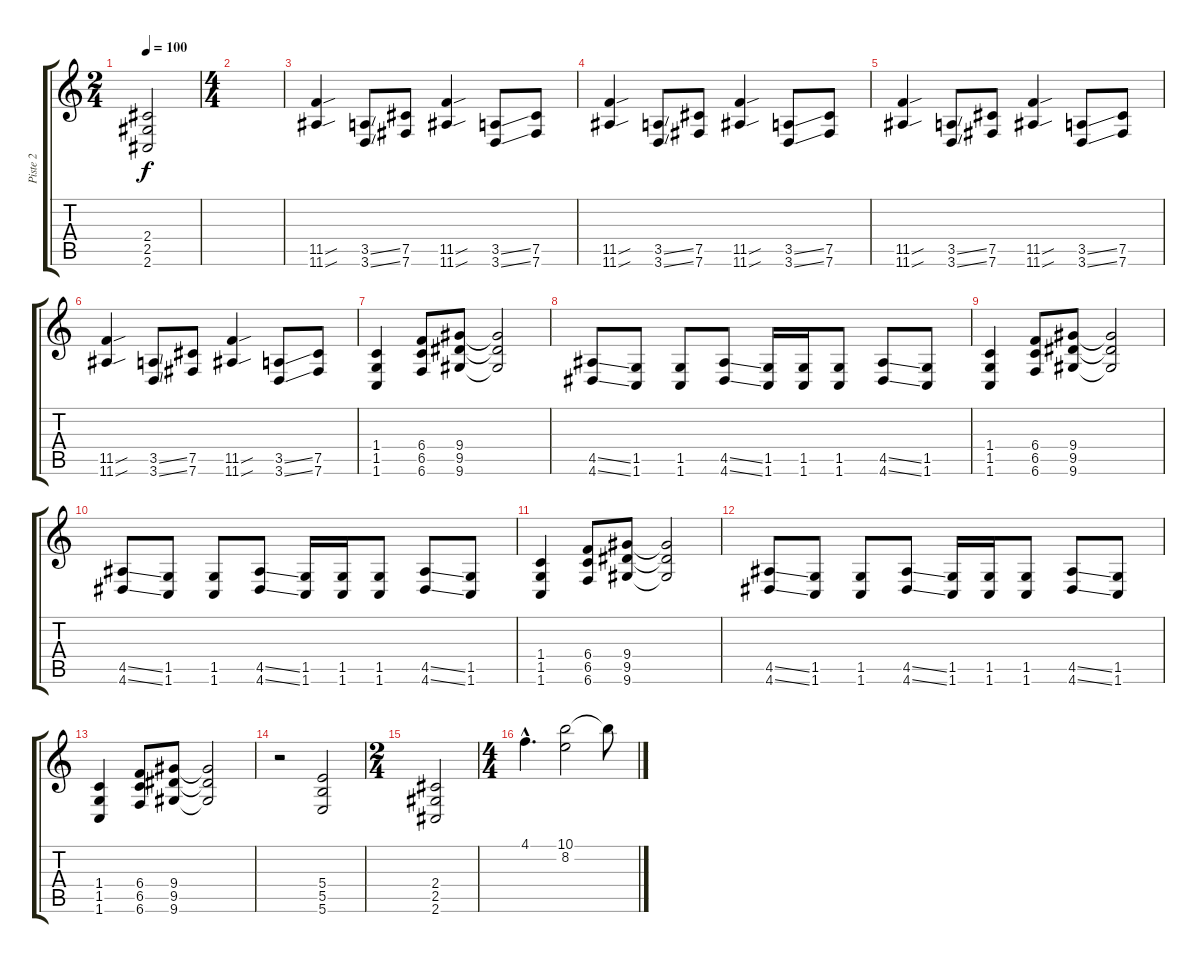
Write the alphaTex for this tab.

\track ("Piste 2" "Piste 2") {instrument distortionguitar}
\staff {score tabs}
\tuning (Db4 Ab3 E3 B2 Gb2 B1) {hide}
\ts (2 4)
\tempo 100
\clef g2
\ks c
(2.4 2.5 2.6).2{dy f} |
\ts (4 4)
|
(11.5{sou} 11.6{sou}).4 (3.5{ss} 3.6{ss}).8 (7.5 7.6).8 (11.5{sou} 11.6{sou}).4 (3.5{ss} 3.6{ss}).8 (7.5 7.6).8 |
(11.5{sou} 11.6{sou}).4 (3.5{ss} 3.6{ss}).8 (7.5 7.6).8 (11.5{sou} 11.6{sou}).4 (3.5{ss} 3.6{ss}).8 (7.5 7.6).8 |
(11.5{sou} 11.6{sou}).4 (3.5{ss} 3.6{ss}).8 (7.5 7.6).8 (11.5{sou} 11.6{sou}).4 (3.5{ss} 3.6{ss}).8 (7.5 7.6).8 |
(11.5{sou} 11.6{sou}).4 (3.5{ss} 3.6{ss}).8 (7.5 7.6).8 (11.5{sou} 11.6{sou}).4 (3.5{ss} 3.6{ss}).8 (7.5 7.6).8 |
(1.4 1.5 1.6).4 (6.4 6.5 6.6).8 (9.4 9.5 9.6).8 (9.4{t} 9.5{t} 9.6{t}).2 |
(4.5{ss} 4.6{ss}).8 (1.5 1.6).8 (1.5 1.6).8 (4.5{ss} 4.6{ss}).8 (1.5 1.6).16 (1.5 1.6).16 (1.5 1.6).8 (4.5{ss} 4.6{ss}).8 (1.5 1.6).8 |
(1.4 1.5 1.6).4 (6.4 6.5 6.6).8 (9.4 9.5 9.6).8 (9.4{t} 9.5{t} 9.6{t}).2 |
(4.5{ss} 4.6{ss}).8 (1.5 1.6).8 (1.5 1.6).8 (4.5{ss} 4.6{ss}).8 (1.5 1.6).16 (1.5 1.6).16 (1.5 1.6).8 (4.5{ss} 4.6{ss}).8 (1.5 1.6).8 |
(1.4 1.5 1.6).4 (6.4 6.5 6.6).8 (9.4 9.5 9.6).8 (9.4{t} 9.5{t} 9.6{t}).2 |
(4.5{ss} 4.6{ss}).8 (1.5 1.6).8 (1.5 1.6).8 (4.5{ss} 4.6{ss}).8 (1.5 1.6).16 (1.5 1.6).16 (1.5 1.6).8 (4.5{ss} 4.6{ss}).8 (1.5 1.6).8 |
(1.4 1.5 1.6).4 (6.4 6.5 6.6).8 (9.4 9.5 9.6).8 (9.4{t} 9.5{t} 9.6{t}).2 |
r.2 (5.4 5.5 5.6).2 |
\ts (2 4)
(2.4 2.5 2.6).2 |
\ts (4 4)
4.1{hac}.4{d instrument electricguitarclean} (10.1 8.2).2 10.1{t}.8
